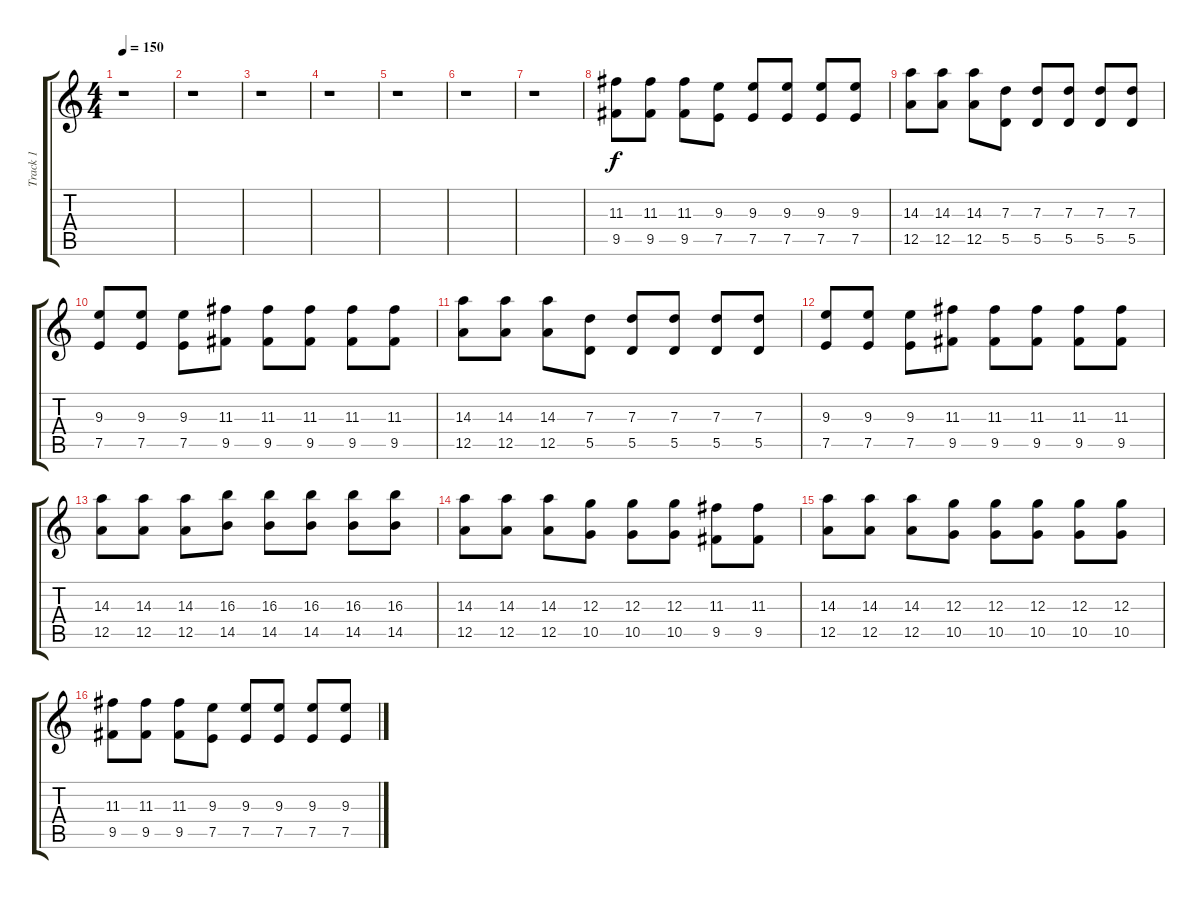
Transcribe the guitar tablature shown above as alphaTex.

\track ("Track 1" "Track 1") {instrument distortionguitar}
\staff {score tabs}
\tuning (E4 B3 G3 D3 A2 D2) {hide}
\ts (4 4)
\tempo 150
\clef g2
\ks c
r.1{dy f} |
r.1 |
r.1 |
r.1 |
r.1 |
r.1 |
r.1 |
(11.3 9.5).8 (11.3 9.5).8 (11.3 9.5).8 (9.3 7.5).8 (9.3 7.5).8 (9.3 7.5).8 (9.3 7.5).8 (9.3 7.5).8 |
(14.3 12.5).8 (14.3 12.5).8 (14.3 12.5).8 (7.3 5.5).8 (7.3 5.5).8 (7.3 5.5).8 (7.3 5.5).8 (7.3 5.5).8 |
(9.3 7.5).8 (9.3 7.5).8 (9.3 7.5).8 (11.3 9.5).8 (11.3 9.5).8 (11.3 9.5).8 (11.3 9.5).8 (11.3 9.5).8 |
(14.3 12.5).8 (14.3 12.5).8 (14.3 12.5).8 (7.3 5.5).8 (7.3 5.5).8 (7.3 5.5).8 (7.3 5.5).8 (7.3 5.5).8 |
(9.3 7.5).8 (9.3 7.5).8 (9.3 7.5).8 (11.3 9.5).8 (11.3 9.5).8 (11.3 9.5).8 (11.3 9.5).8 (11.3 9.5).8 |
(14.3 12.5).8 (14.3 12.5).8 (14.3 12.5).8 (16.3 14.5).8 (16.3 14.5).8 (16.3 14.5).8 (16.3 14.5).8 (16.3 14.5).8 |
(14.3 12.5).8 (14.3 12.5).8 (14.3 12.5).8 (12.3 10.5).8 (12.3 10.5).8 (12.3 10.5).8 (11.3 9.5).8 (11.3 9.5).8 |
(14.3 12.5).8 (14.3 12.5).8 (14.3 12.5).8 (12.3 10.5).8 (12.3 10.5).8 (12.3 10.5).8 (12.3 10.5).8 (12.3 10.5).8 |
(11.3 9.5).8 (11.3 9.5).8 (11.3 9.5).8 (9.3 7.5).8 (9.3 7.5).8 (9.3 7.5).8 (9.3 7.5).8 (9.3 7.5).8
